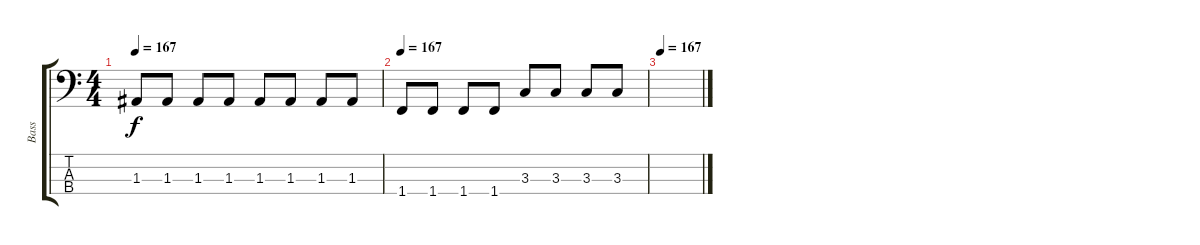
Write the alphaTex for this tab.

\track ("Bass" "Bass") {instrument electricbasspick}
\staff {score tabs}
\tuning (G2 D2 A1 E1) {hide}
\ts (4 4)
\tempo 167
\clef f4
\ks c
1.3.8{dy f} 1.3.8 1.3.8 1.3.8 1.3.8 1.3.8 1.3.8 1.3.8 |
\tempo 167
1.4.8 1.4.8 1.4.8 1.4.8 3.3.8 3.3.8 3.3.8 3.3.8 |
\tempo 167
